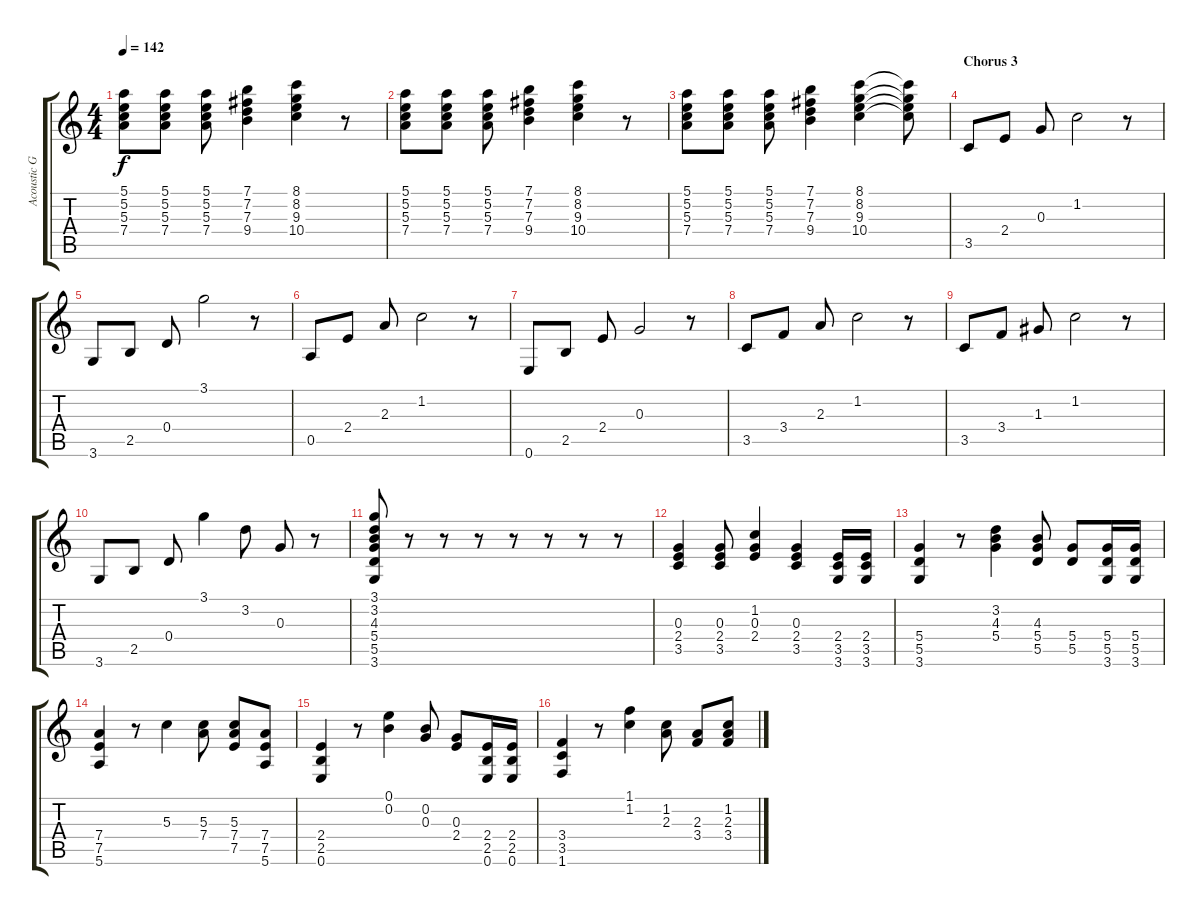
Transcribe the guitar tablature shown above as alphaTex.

\track ("Acoustic Guitar" "Acoustic G") {instrument acousticguitarnylon}
\staff {score tabs}
\tuning (E4 B3 G3 D3 A2 E2) {hide}
\ts (4 4)
\tempo 142
\clef g2
\ks c
(5.1 5.2 5.3 7.4).8{dy f} (5.1 5.2 5.3 7.4).8 (5.1 5.2 5.3 7.4).8 (7.1 7.2 7.3 9.4).4 (8.1 8.2 9.3 10.4).4 r.8 |
(5.1 5.2 5.3 7.4).8 (5.1 5.2 5.3 7.4).8 (5.1 5.2 5.3 7.4).8 (7.1 7.2 7.3 9.4).4 (8.1 8.2 9.3 10.4).4 r.8 |
(5.1 5.2 5.3 7.4).8 (5.1 5.2 5.3 7.4).8 (5.1 5.2 5.3 7.4).8 (7.1 7.2 7.3 9.4).4 (8.1 8.2 9.3 10.4).4 (8.1{t} 8.2{t} 9.3{t} 10.4{t}).8 |
\section ("" "Chorus 3")
3.5.8 2.4.8 0.3.8 1.2.2 r.8 |
3.6.8 2.5.8 0.4.8 3.1.2 r.8 |
0.5.8 2.4.8 2.3.8 1.2.2 r.8 |
0.6.8 2.5.8 2.4.8 0.3.2 r.8 |
3.5.8 3.4.8 2.3.8 1.2.2 r.8 |
3.5.8 3.4.8 1.3.8 1.2.2 r.8 |
3.6.8 2.5.8 0.4.8 3.1.4 3.2.8 0.3.8 r.8 |
(3.1 3.2 4.3 5.4 5.5 3.6).8 r.8 r.8 r.8 r.8 r.8 r.8 r.8 |
\section ("" "")
(0.3 2.4 3.5).4 (0.3 2.4 3.5).8 (1.2 0.3 2.4).4 (0.3 2.4 3.5).4 (2.4 3.5 3.6).16 (2.4 3.5 3.6).16 |
(5.4 5.5 3.6).4 r.8 (3.2 4.3 5.4).4 (4.3 5.4 5.5).8 (5.4 5.5).8 (5.4 5.5 3.6).16 (5.4 5.5 3.6).16 |
(7.4 7.5 5.6).4 r.8 5.3.4 (5.3 7.4).8 (5.3 7.4 7.5).8 (7.4 7.5 5.6).8 |
(2.4 2.5 0.6).4 r.8 (0.1 0.2).4 (0.2 0.3).8 (0.3 2.4).8 (2.4 2.5 0.6).16 (2.4 2.5 0.6).16 |
(3.4 3.5 1.6).4 r.8 (1.1 1.2).4 (1.2 2.3).8 (2.3 3.4).8 (1.2 2.3 3.4).8
